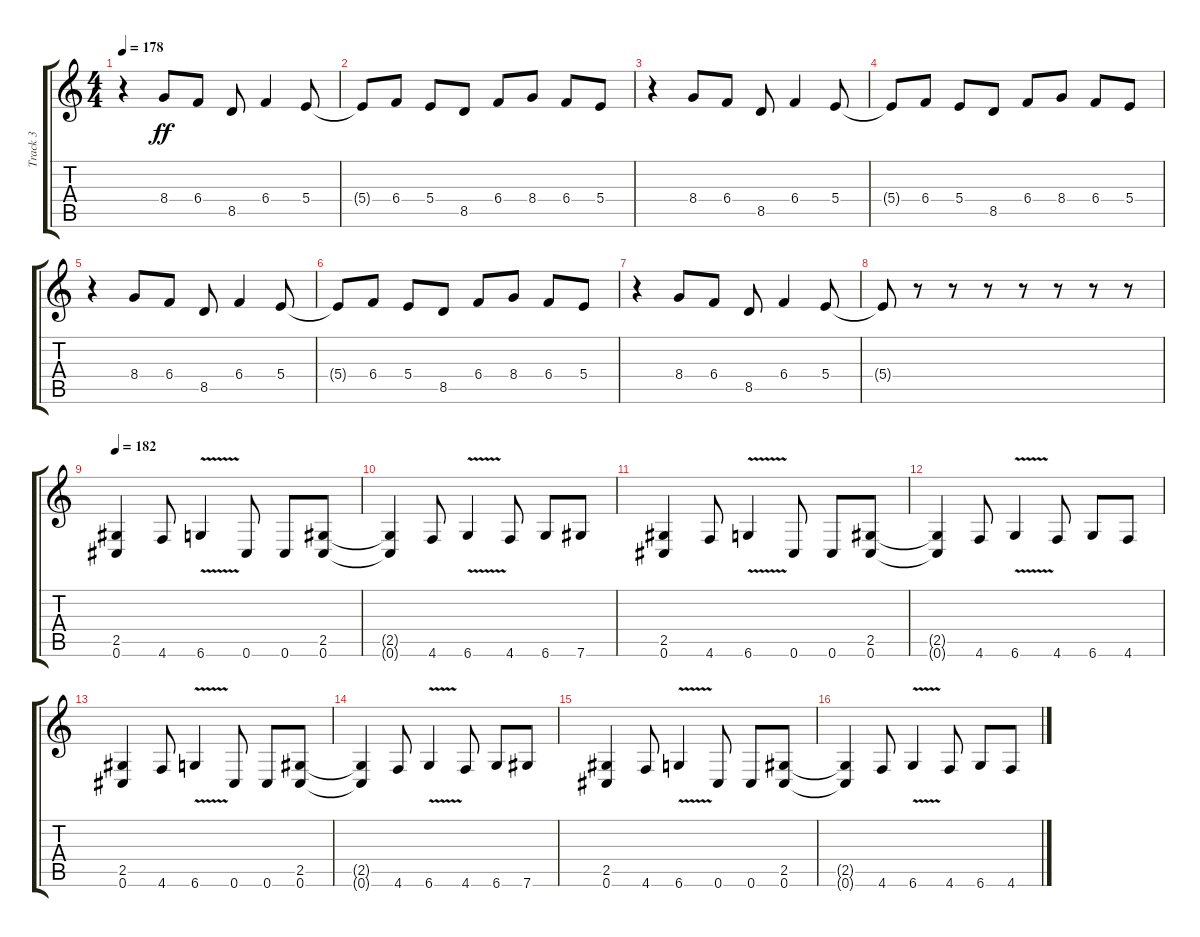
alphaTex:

\track ("Track 3" "Track 3") {instrument distortionguitar}
\staff {score tabs}
\tuning (Db4 Ab3 E3 B2 Gb2 Db2) {hide}
\ts (4 4)
\tempo 178
\clef g2
\ks c
r.4{dy ff} 8.4.8 6.4.8 8.5.8 6.4.4 5.4.8 |
5.4{t}.8 6.4.8 5.4.8 8.5.8 6.4.8 8.4.8 6.4.8 5.4.8 |
r.4 8.4.8 6.4.8 8.5.8 6.4.4 5.4.8 |
5.4{t}.8 6.4.8 5.4.8 8.5.8 6.4.8 8.4.8 6.4.8 5.4.8 |
r.4 8.4.8 6.4.8 8.5.8 6.4.4 5.4.8 |
5.4{t}.8 6.4.8 5.4.8 8.5.8 6.4.8 8.4.8 6.4.8 5.4.8 |
r.4 8.4.8 6.4.8 8.5.8 6.4.4 5.4.8 |
5.4{t}.8 r.8 r.8 r.8 r.8 r.8 r.8 r.8 |
\tempo 182
(2.5 0.6).4 4.6.8 6.6{v}.4 0.6.8 0.6.8 (2.5 0.6).8 |
(2.5{t} 0.6{t}).4 4.6.8 6.6{v}.4 4.6.8 6.6.8 7.6.8 |
(2.5 0.6).4 4.6.8 6.6{v}.4 0.6.8 0.6.8 (2.5 0.6).8 |
(2.5{t} 0.6{t}).4 4.6.8 6.6{v}.4 4.6.8 6.6.8 4.6.8 |
(2.5 0.6).4 4.6.8 6.6{v}.4 0.6.8 0.6.8 (2.5 0.6).8 |
(2.5{t} 0.6{t}).4 4.6.8 6.6{v}.4 4.6.8 6.6.8 7.6.8 |
(2.5 0.6).4 4.6.8 6.6{v}.4 0.6.8 0.6.8 (2.5 0.6).8 |
(2.5{t} 0.6{t}).4 4.6.8 6.6{v}.4 4.6.8 6.6.8 4.6.8
